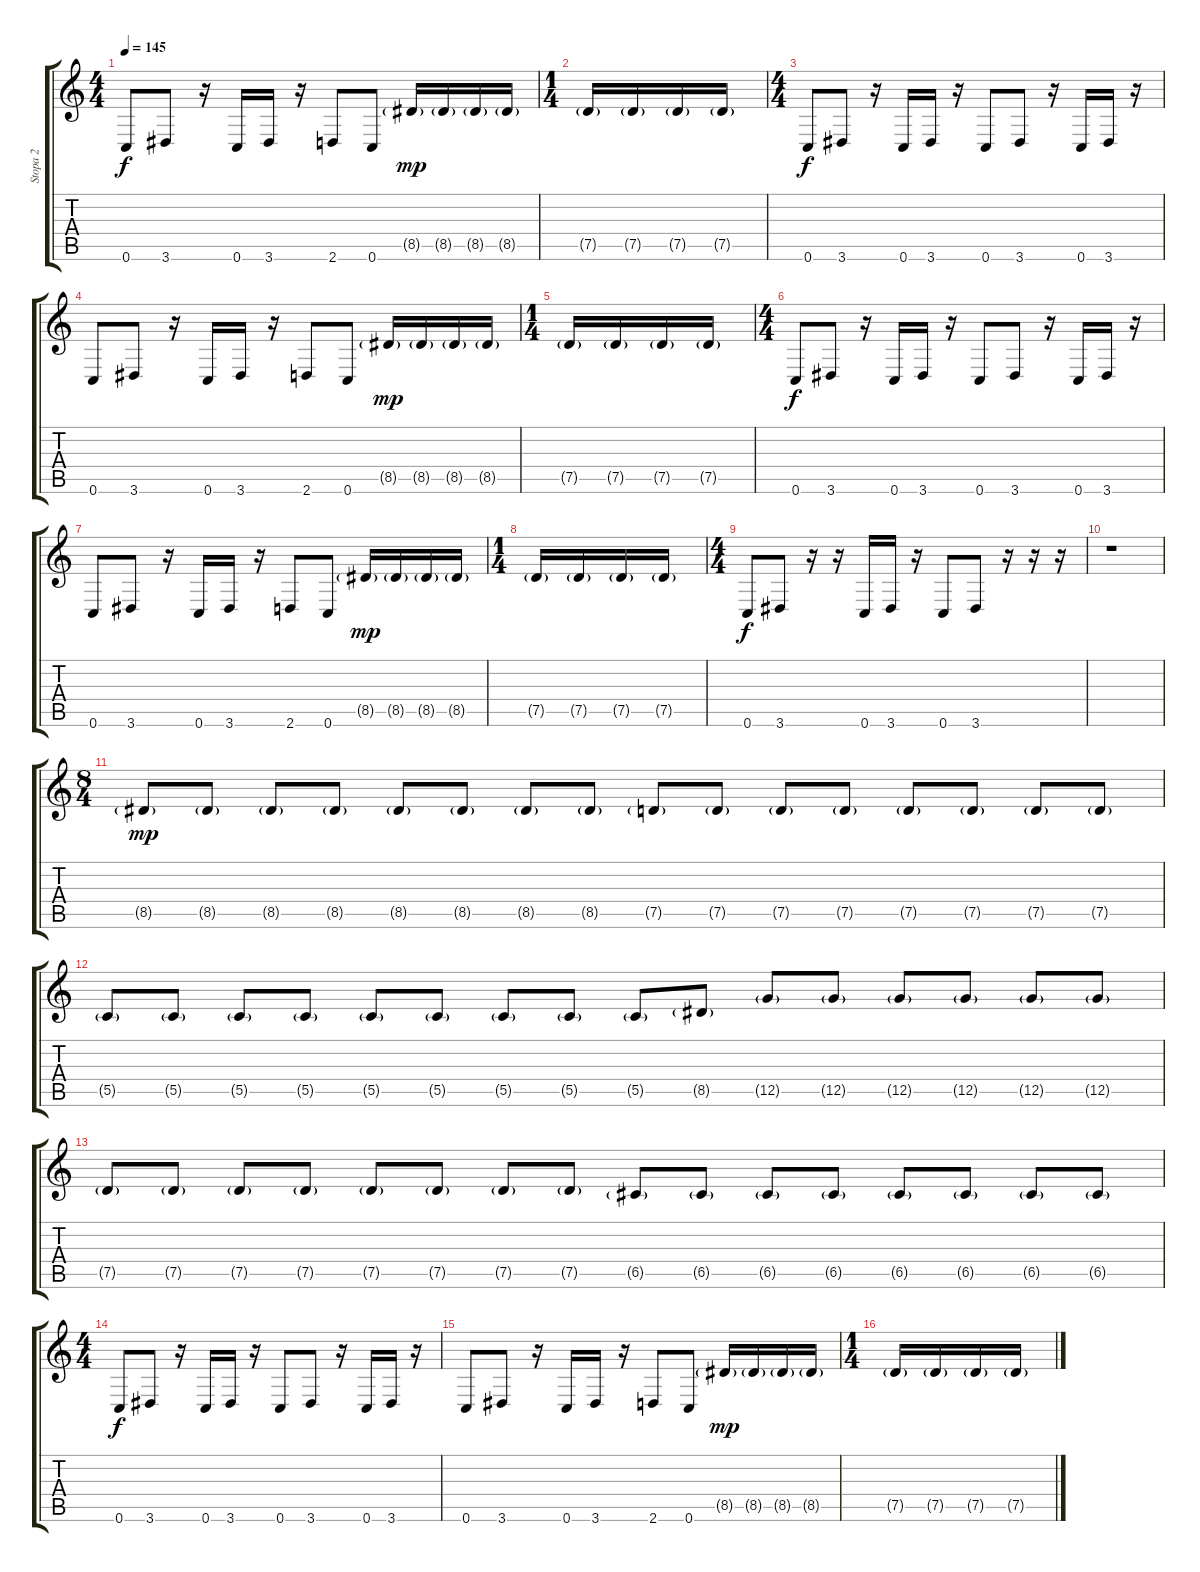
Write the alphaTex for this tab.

\track ("Stopa 2" "Stopa 2") {instrument slapbass1}
\staff {score tabs}
\tuning (D4 A3 F3 C3 G2 C2) {hide}
\ts (4 4)
\tempo 145
\clef g2
\ks c
0.6.8{dy f} 3.6.8 r.16 0.6.16 3.6.16 r.16 2.6.8 0.6.8 8.5{g}.16{dy mp} 8.5{g}.16 8.5{g}.16 8.5{g}.16 |
\ts (1 4)
7.5{g}.16 7.5{g}.16 7.5{g}.16 7.5{g}.16 |
\ts (4 4)
0.6.8{dy f} 3.6.8 r.16 0.6.16 3.6.16 r.16 0.6.8 3.6.8 r.16 0.6.16 3.6.16 r.16 |
0.6.8 3.6.8 r.16 0.6.16 3.6.16 r.16 2.6.8 0.6.8 8.5{g}.16{dy mp} 8.5{g}.16 8.5{g}.16 8.5{g}.16 |
\ts (1 4)
7.5{g}.16 7.5{g}.16 7.5{g}.16 7.5{g}.16 |
\ts (4 4)
0.6.8{dy f} 3.6.8 r.16 0.6.16 3.6.16 r.16 0.6.8 3.6.8 r.16 0.6.16 3.6.16 r.16 |
0.6.8 3.6.8 r.16 0.6.16 3.6.16 r.16 2.6.8 0.6.8 8.5{g}.16{dy mp} 8.5{g}.16 8.5{g}.16 8.5{g}.16 |
\ts (1 4)
7.5{g}.16 7.5{g}.16 7.5{g}.16 7.5{g}.16 |
\ts (4 4)
0.6.8{dy f} 3.6.8 r.16 r.16 0.6.16 3.6.16 r.16 0.6.8 3.6.8 r.16 r.16 r.16 |
r.1 |
\ts (8 4)
8.5{g}.8{dy mp} 8.5{g}.8 8.5{g}.8 8.5{g}.8 8.5{g}.8 8.5{g}.8 8.5{g}.8 8.5{g}.8 7.5{g}.8 7.5{g}.8 7.5{g}.8 7.5{g}.8 7.5{g}.8 7.5{g}.8 7.5{g}.8 7.5{g}.8 |
5.5{g}.8 5.5{g}.8 5.5{g}.8 5.5{g}.8 5.5{g}.8 5.5{g}.8 5.5{g}.8 5.5{g}.8 5.5{g}.8 8.5{g}.8 12.5{g}.8 12.5{g}.8 12.5{g}.8 12.5{g}.8 12.5{g}.8 12.5{g}.8 |
7.5{g}.8 7.5{g}.8 7.5{g}.8 7.5{g}.8 7.5{g}.8 7.5{g}.8 7.5{g}.8 7.5{g}.8 6.5{g}.8 6.5{g}.8 6.5{g}.8 6.5{g}.8 6.5{g}.8 6.5{g}.8 6.5{g}.8 6.5{g}.8 |
\ts (4 4)
0.6.8{dy f} 3.6.8 r.16 0.6.16 3.6.16 r.16 0.6.8 3.6.8 r.16 0.6.16 3.6.16 r.16 |
0.6.8 3.6.8 r.16 0.6.16 3.6.16 r.16 2.6.8 0.6.8 8.5{g}.16{dy mp} 8.5{g}.16 8.5{g}.16 8.5{g}.16 |
\ts (1 4)
7.5{g}.16 7.5{g}.16 7.5{g}.16 7.5{g}.16
